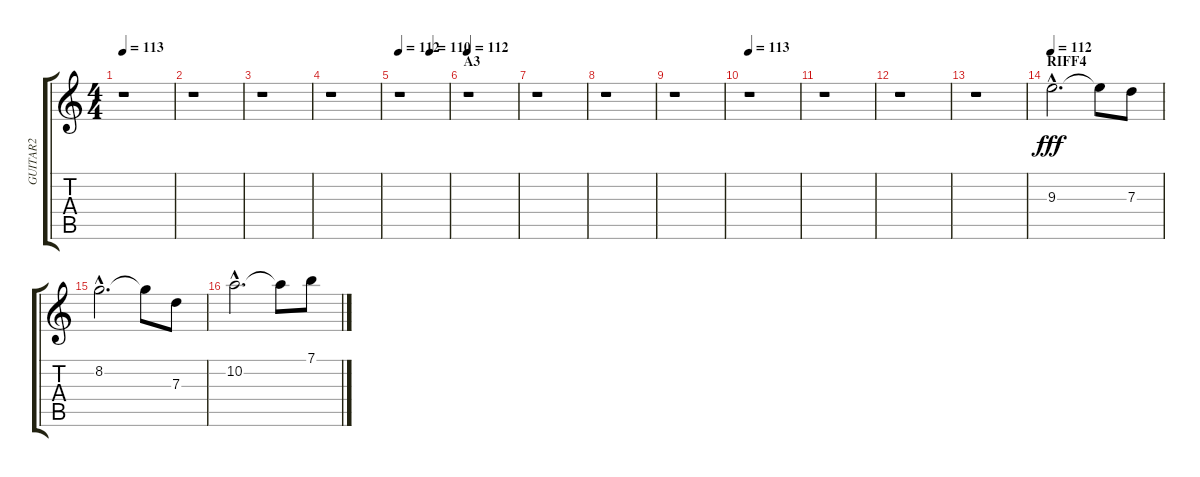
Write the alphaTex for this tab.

\track ("GUITAR2" "GUITAR2") {instrument distortionguitar}
\staff {score tabs}
\tuning (E4 B3 G3 D3 A2 E2) {hide}
\ts (4 4)
\tempo 113
\clef g2
\ks c
r.1{dy fff} |
r.1 |
r.1 |
r.1 |
\tempo 112
\tempo (110 0.625)
r.1 |
\section ("" "A3")
\tempo 112
r.1 |
r.1 |
r.1 |
r.1 |
\tempo 113
r.1 |
r.1 |
r.1 |
r.1 |
\section ("" "RIFF4")
\tempo 112
9.3{hac}.2{d} 9.3{t}.8 7.3.8 |
8.2{hac}.2{d} 8.2{t}.8 7.3.8 |
10.2{hac}.2{d} 10.2{t}.8 7.1.8
